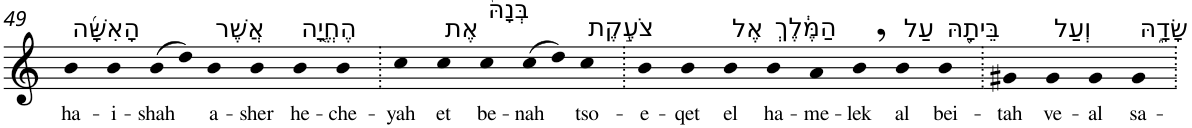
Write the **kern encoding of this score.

**kern	**text
*part1	*part1
*staff1	*staff1
*I"Piano	*
*I'Pno	*
!!LO:PB:g=z
*clefG2	*
*k[]	*
=49	=49
!LO:TX:a:t=הָאִשָּׁ֜ה	!
!	!LO:LY:b
4b	ha-
!	!LO:LY:b
4b	-i-
!	!LO:LY:b
(>8b	-shah
8dd)	.
!LO:TX:a:t=אֲשֶׁר	!
!	!LO:LY:b
4b	a-
!	!LO:LY:b
4b	-sher
!LO:TX:a:t=הֶחֱיָ֤ה	!
!	!LO:LY:b
4b	he-
!	!LO:LY:b
4b	-che-
=50.	=50.
!	!LO:LY:b
4cc	-yah
!LO:TX:a:t=אֶת	!
!	!LO:LY:b
4cc	et
!LO:TX:a:t=בְּנָהּ֙	!
!	!LO:LY:b
4cc	be-
!	!LO:LY:b
(>8cc	-nah
8dd)	.
!LO:TX:a:t=צֹעֶ֣קֶת	!
!	!LO:LY:b
4cc	tso-
=51.	=51.
!	!LO:LY:b
4b	-e-
!	!LO:LY:b
4b	-qet
!LO:TX:a:t=אֶל	!
!	!LO:LY:b
4b	el
!LO:TX:a:t=הַמֶּ֔לֶךְ	!
!	!LO:LY:b
4b	ha-
!	!LO:LY:b
4a	-me-
!	!LO:LY:b
4b,	-lek
!LO:TX:a:t=עַל	!
!	!LO:LY:b
4b	al
!LO:TX:a:t=בֵּיתָ֖הּ	!
!	!LO:LY:b
4b	bei-
=52.	=52.
!	!LO:LY:b
4g#X	-tah
!LO:TX:a:t=וְעַל	!
!	!LO:LY:b
4g#	ve-
!	!LO:LY:b
4g#	-al
!LO:TX:a:t=שָׂדָ֑הּ	!
!	!LO:LY:b
4g#	sa-
=.	=.
*-	*-
